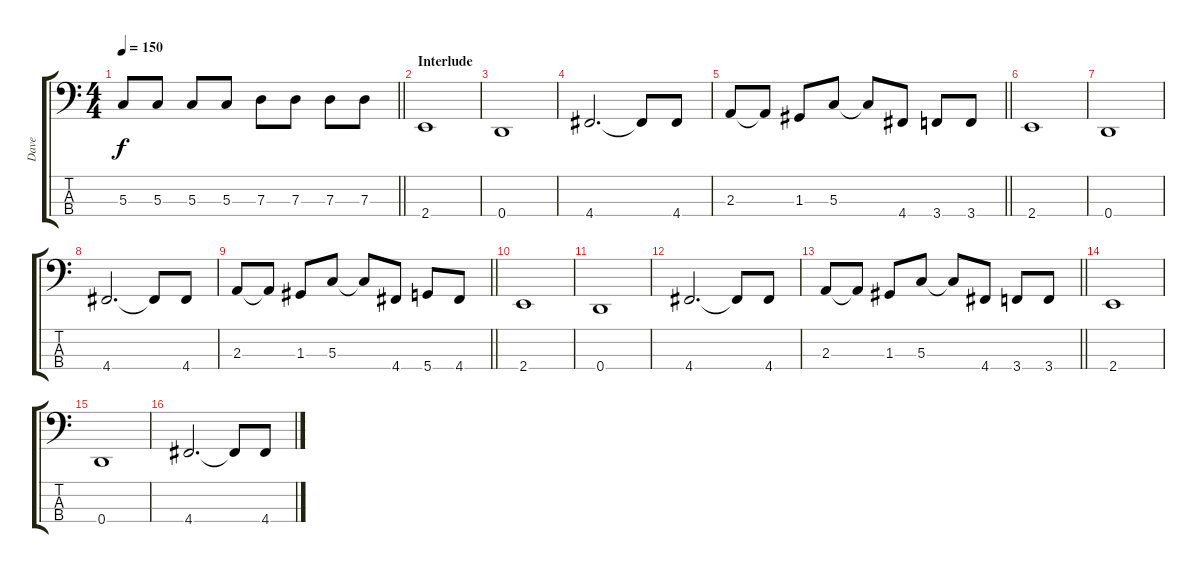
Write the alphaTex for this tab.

\track ("Dave" "Dave") {instrument electricbasspick}
\staff {score tabs}
\tuning (F2 C2 G1 D1) {hide}
\ts (4 4)
\tempo 150
\clef f4
\barLineRight lightlight
\ks c
5.3.8{dy f} 5.3.8 5.3.8 5.3.8 7.3.8 7.3.8 7.3.8 7.3.8 |
\section ("" "Interlude")
2.4.1 |
0.4.1 |
4.4.2{d} 4.4{t}.8 4.4.8 |
\barLineRight lightlight
2.3.8 2.3{t}.8 1.3.8 5.3.8 5.3{t}.8 4.4.8 3.4.8 3.4.8 |
2.4.1 |
0.4.1 |
4.4.2{d} 4.4{t}.8 4.4.8 |
\barLineRight lightlight
2.3.8 2.3{t}.8 1.3.8 5.3.8 5.3{t}.8 4.4.8 5.4.8 4.4.8 |
2.4.1 |
0.4.1 |
4.4.2{d} 4.4{t}.8 4.4.8 |
\barLineRight lightlight
2.3.8 2.3{t}.8 1.3.8 5.3.8 5.3{t}.8 4.4.8 3.4.8 3.4.8 |
2.4.1 |
0.4.1 |
4.4.2{d} 4.4{t}.8 4.4.8
